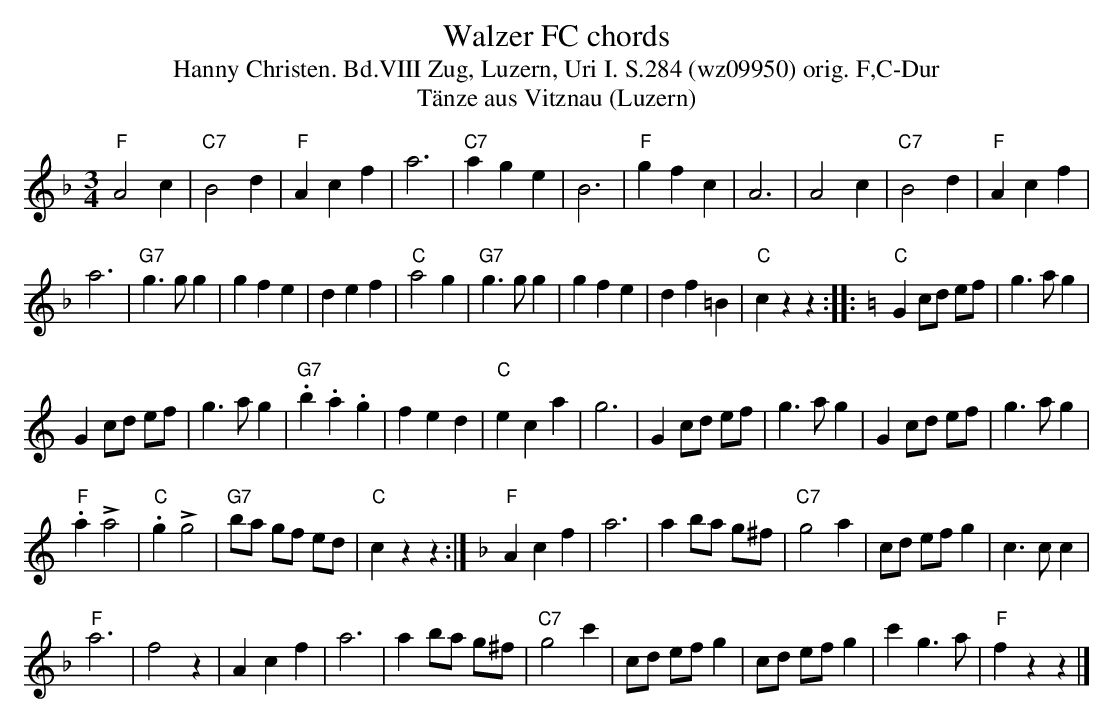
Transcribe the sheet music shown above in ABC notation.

X:1
T: Walzer FC chords
T:Hanny Christen. Bd.VIII Zug, Luzern, Uri I. S.284 (wz09950) orig. F,C-Dur
T: T\"anze aus Vitznau (Luzern)
M:3/4
L:1/4
K:F %%MIDI gchordon
"F"A2c | "C7"B2d | "F"Acf | a3 | "C7"age | B3 | "F"gfc | A3 | A2c | "C7"B2d | "F"Acf |
a3 | "G7"g>gg | gfe | def | "C"a2g | "G7"g>gg | gfe | df=B | "C"czz :: [K:C] [L:1/8] "C"G2 cd ef | g3ag2 |
G2 cd ef | g3ag2 | "G7".b2.a2.g2 | f2e2d2 | "C"e2c2a2 | g6 | G2 cd ef | g3ag2 | G2 cd ef | g3ag2 |
"F".a2 +>+a4 | "C".g2 +>+g4 | "G7"ba gf ed | "C"c2z2z2 :| [K:F] "F"A2c2f2 | a6 | a2ba g^f | "C7"g4a2 | cd ef g2 | c3cc2 |
"F"a6 | f4z2 | A2c2f2 | a6 | a2 ba g^f | "C7"g4c'2 | cd ef g2 | cd efg2 | c'2 g3a | "F"f2z2z2 |]
